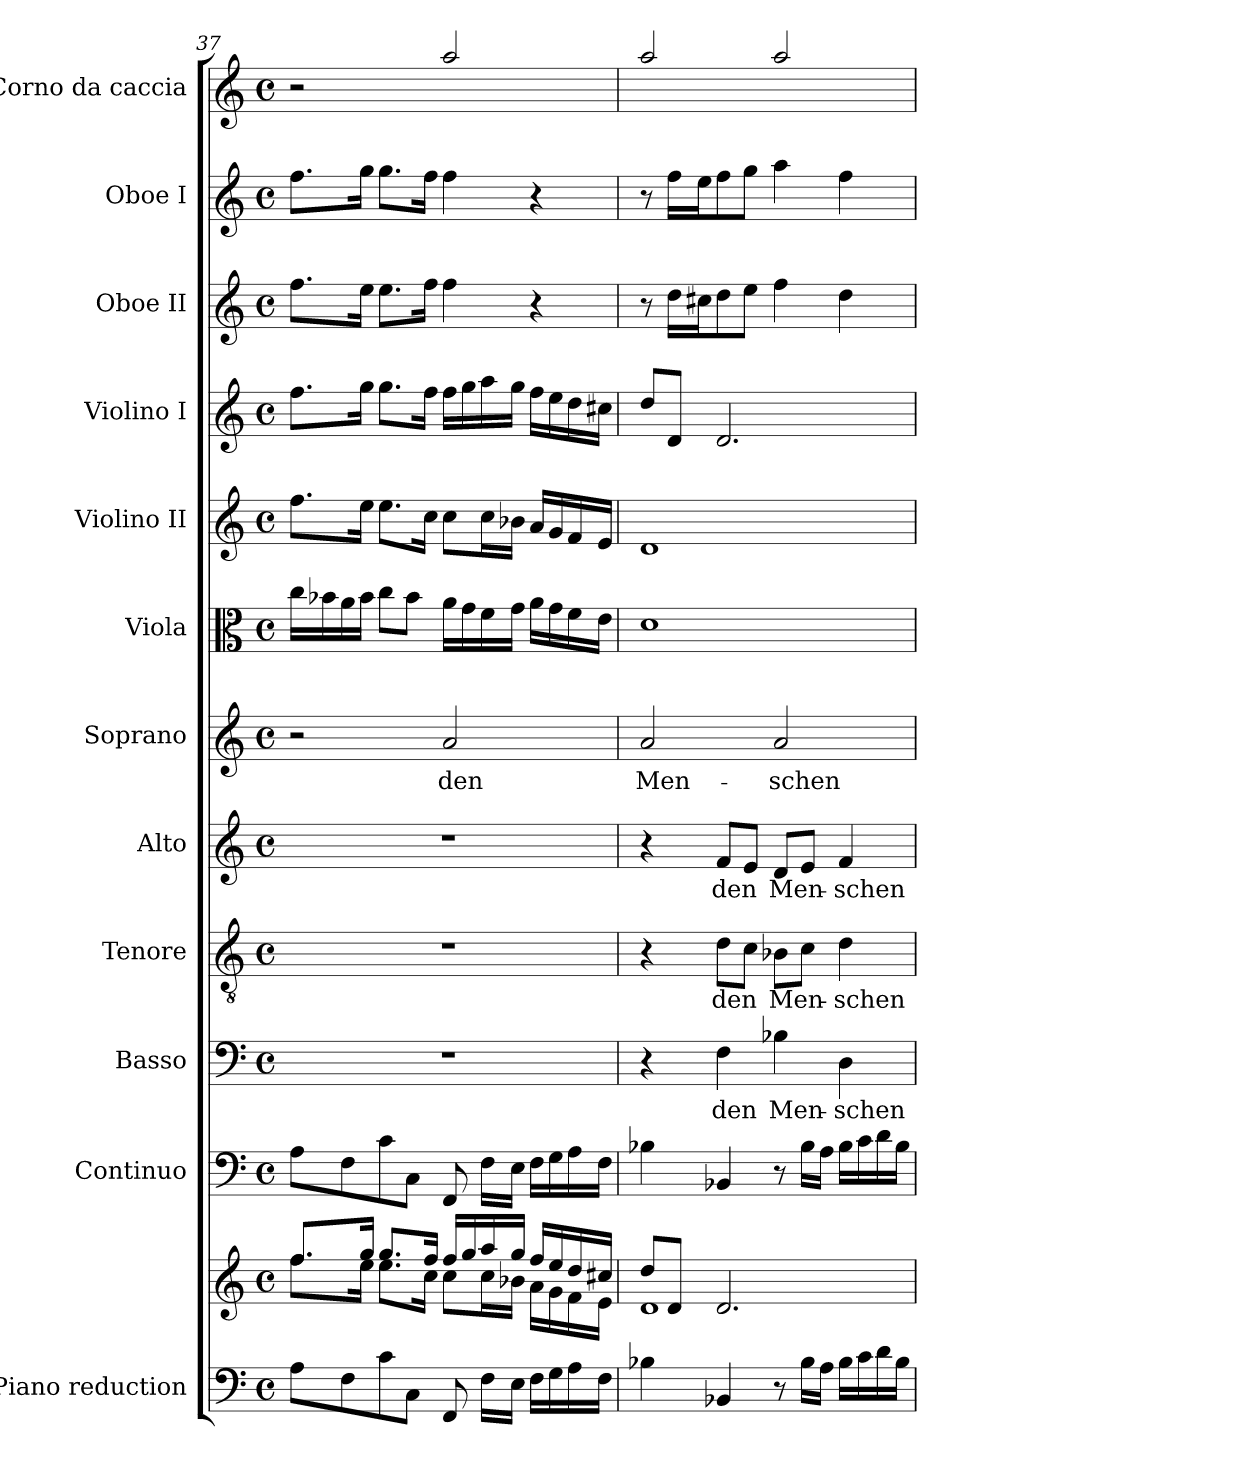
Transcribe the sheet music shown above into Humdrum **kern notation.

**kern	**kern	**kern	**kern	**text	**kern	**text	**kern	**text	**kern	**text	**kern	**kern	**kern	**kern	**kern	**kern
*part12	*part12	*part11	*part10	*part10	*part9	*part9	*part8	*part8	*part7	*part7	*part6	*part5	*part4	*part3	*part2	*part1
*staff13	*staff12	*staff11	*staff10	*staff10	*staff9	*staff9	*staff8	*staff8	*staff7	*staff7	*staff6	*staff5	*staff4	*staff3	*staff2	*staff1
*I"Piano reduction	*	*I"Continuo	*I"Basso	*	*I"Tenore	*	*I"Alto	*	*I"Soprano	*	*I"Viola	*I"Violino II	*I"Violino I	*I"Oboe II	*I"Oboe I	*I"Corno da caccia
*I'Pno	*	*	*	*	*	*	*	*	*	*	*I'Vla	*I'Vln	*I'Vln	*I'Ob	*I'Ob	*
!!LO:PB:g=z
*clefF4	*clefG2	*clefF4	*clefF4	*	*clefGv2	*	*clefG2	*	*clefG2	*	*clefC3	*clefG2	*clefG2	*clefG2	*clefG2	*clefG2
*	*	*	*	*	*	*	*	*	*	*	*	*	*	*	*	*ITrd7c12
*k[]	*k[]	*k[]	*k[]	*	*k[]	*	*k[]	*	*k[]	*	*k[]	*k[]	*k[]	*k[]	*k[]	*k[]
*M4/4	*M4/4	*M4/4	*M4/4	*	*M4/4	*	*M4/4	*	*M4/4	*	*M4/4	*M4/4	*M4/4	*M4/4	*M4/4	*M4/4
*met(c)	*met(c)	*met(c)	*met(c)	*	*met(c)	*	*met(c)	*	*met(c)	*	*met(c)	*met(c)	*met(c)	*met(c)	*met(c)	*met(c)
=37	=37	=37	=37	=37	=37	=37	=37	=37	=37	=37	=37	=37	=37	=37	=37	=37
*	*^	*	*	*	*	*	*	*	*	*	*	*	*	*	*	*
8A\L	8.ff/L	8.ff\L	8A\L	1r	.	1r	.	1r	.	2r	.	16cc\LL	8.ff\L	8.ff\L	8.ff\L	8.ff\L	2r
.	.	.	.	.	.	.	.	.	.	.	.	16b-X\	.	.	.	.	.
8F\	.	.	8F\	.	.	.	.	.	.	.	.	16a\	.	.	.	.	.
.	16gg/Jk	16ee\Jk	.	.	.	.	.	.	.	.	.	16b-\JJ	16ee\Jk	16gg\Jk	16ee\Jk	16gg\Jk	.
8c\	8.gg/L	8.ee\L	8c\	.	.	.	.	.	.	.	.	8cc\L	8.ee\L	8.gg\L	8.ee\L	8.gg\L	.
8C\J	.	.	8C\J	.	.	.	.	.	.	.	.	8b-\J	.	.	.	.	.
.	16ff/Jk	16cc\Jk	.	.	.	.	.	.	.	.	.	.	16cc\Jk	16ff\Jk	16ff\Jk	16ff\Jk	.
!	!	!	!	!	!	!	!	!	!	!	!LO:LY:b	!	!	!	!	!	!
8FF/	16ff/LL	8cc\L	8FF/	.	.	.	.	.	.	2a/	den	16a\LL	8cc\L	16ff\LL	4ff\	4ff\	2a/
.	16gg/	.	.	.	.	.	.	.	.	.	.	16g\	.	16gg\	.	.	.
16F\LL	16aa/	16cc\L	16F\LL	.	.	.	.	.	.	.	.	16f\	16cc\L	16aa\	.	.	.
16E\JJ	16gg/JJ	16b-X\JJ	16E\JJ	.	.	.	.	.	.	.	.	16g\JJ	16b-X\JJ	16gg\JJ	.	.	.
16F\LL	16ff/LL	16a\LL	16F\LL	.	.	.	.	.	.	.	.	16a\LL	16a/LL	16ff\LL	4r	4r	.
16G\	16ee/	16g\	16G\	.	.	.	.	.	.	.	.	16g\	16g/	16ee\	.	.	.
16A\	16dd/	16f\	16A\	.	.	.	.	.	.	.	.	16f\	16f/	16dd\	.	.	.
16F\JJ	16cc#X/JJ	16e\JJ	16F\JJ	.	.	.	.	.	.	.	.	16e\JJ	16e/JJ	16cc#X\JJ	.	.	.
=38	=38	=38	=38	=38	=38	=38	=38	=38	=38	=38	=38	=38	=38	=38	=38	=38	=38
!	!	!	!	!	!	!	!	!	!	!	!LO:LY:b	!	!	!	!	!	!
4B-X\	8dd/L	1d	4B-X\	4r	.	4r	.	4r	.	2a/	Men-	1d	1d	8dd/L	8r	8r	2a/
.	8d/J	.	.	.	.	.	.	.	.	.	.	.	.	8d/J	16dd\LL	16ff\LL	.
.	.	.	.	.	.	.	.	.	.	.	.	.	.	.	16cc#X\J	16ee\J	.
!	!	!	!	!	!LO:LY:b	!	!LO:LY:b	!	!LO:LY:b	!	!	!	!	!	!	!	!
4BB-X/	2.d/	.	4BB-X/	4F\	den	8d\L	den	8f/L	den	.	.	.	.	2.d/	8dd\	8ff\	.
.	.	.	.	.	.	8c\J	.	8e/J	.	.	.	.	.	.	8ee\J	8gg\J	.
!	!	!	!	!	!LO:LY:b	!	!LO:LY:b	!	!LO:LY:b	!	!LO:LY:b	!	!	!	!	!	!
8r	.	.	8r	4B-X\	Men-	8B-X\L	Men-	8d/L	Men-	2a/	-schen	.	.	.	4ff\	4aa\	2a/
16B-\LL	.	.	16B-\LL	.	.	8c\J	.	8e/J	.	.	.	.	.	.	.	.	.
16A\JJ	.	.	16A\JJ	.	.	.	.	.	.	.	.	.	.	.	.	.	.
!	!	!	!	!	!LO:LY:b	!	!LO:LY:b	!	!LO:LY:b	!	!	!	!	!	!	!	!
16B-\LL	.	.	16B-\LL	4D\	-schen	4d\	-schen	4f/	-schen	.	.	.	.	.	4dd\	4ff\	.
16c\	.	.	16c\	.	.	.	.	.	.	.	.	.	.	.	.	.	.
16d\	.	.	16d\	.	.	.	.	.	.	.	.	.	.	.	.	.	.
16B-\JJ	.	.	16B-\JJ	.	.	.	.	.	.	.	.	.	.	.	.	.	.
*	*v	*v	*	*	*	*	*	*	*	*	*	*	*	*	*	*	*
=	=	=	=	=	=	=	=	=	=	=	=	=	=	=	=	=
*-	*-	*-	*-	*-	*-	*-	*-	*-	*-	*-	*-	*-	*-	*-	*-	*-
